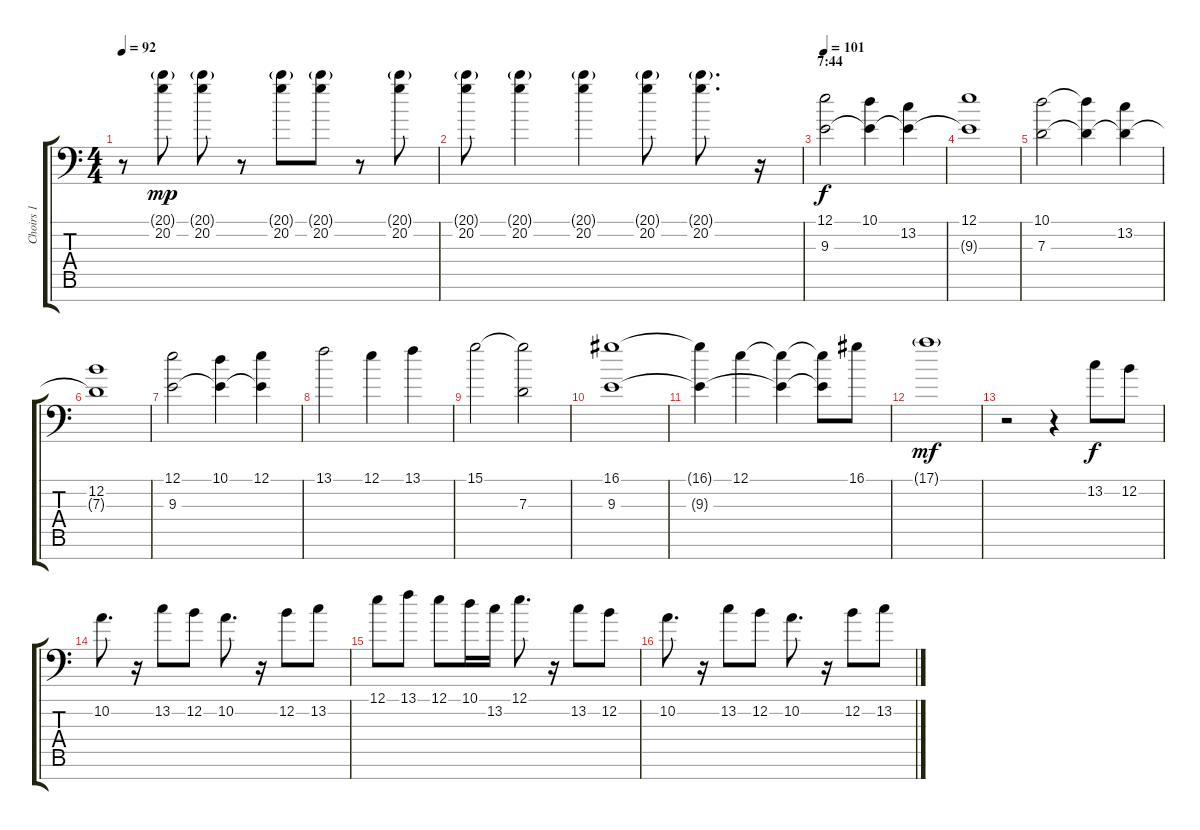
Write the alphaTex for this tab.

\track ("Choirs 1" "Choirs 1") {instrument choiraahs}
\staff {score tabs}
\tuning (E4 B3 G3 D3 A2 E2 C-1) {hide}
\ts (4 4)
\tempo 92
\clef f4
\ks c
r.8{dy mp} (20.1{g} 20.2).8 (20.1{g} 20.2).8 r.8 (20.1{g} 20.2).8 (20.1{g} 20.2).8 r.8 (20.1{g} 20.2).8 |
(20.1{g} 20.2).8 (20.1{g} 20.2).4 (20.1{g} 20.2).4 (20.1{g} 20.2).8 (20.1{g} 20.2).8{d} r.16 |
\section ("" "7:44")
\tempo 101
(12.1 9.3).2{dy f volume 10 balance 16 instrument choiraahs} (10.1 9.3{t}).4 (13.2 9.3{t}).4 |
(12.1 9.3{t}).1 |
(10.1 7.3).2 (10.1{t} 7.3{t}).4 (13.2 7.3{t}).4 |
(12.2 7.3{t}).1 |
(12.1 9.3).2 (10.1 9.3{t}).4 (12.1 9.3{t}).4 |
13.1.2 12.1.4 13.1.4 |
15.1.2 (15.1{t} 7.3).2 |
(16.1 9.3).1 |
(16.1{t} 9.3{t}).4 12.1.4 (12.1{t} 9.3{t}).4 (12.1{t} 9.3{t}).8 16.1.8 |
17.1{g}.1{dy mf} |
r.2 r.4 13.2.8{dy f volume 12 balance 8 instrument sopranosax} 12.2.8 |
10.2.8{d} r.16 13.2.8 12.2.8 10.2.8{d} r.16 12.2.8 13.2.8 |
12.1.8 13.1.8 12.1.8 10.1.16 13.2.16 12.1.8{d} r.16 13.2.8 12.2.8 |
10.2.8{d} r.16 13.2.8 12.2.8 10.2.8{d} r.16 12.2.8 13.2.8
